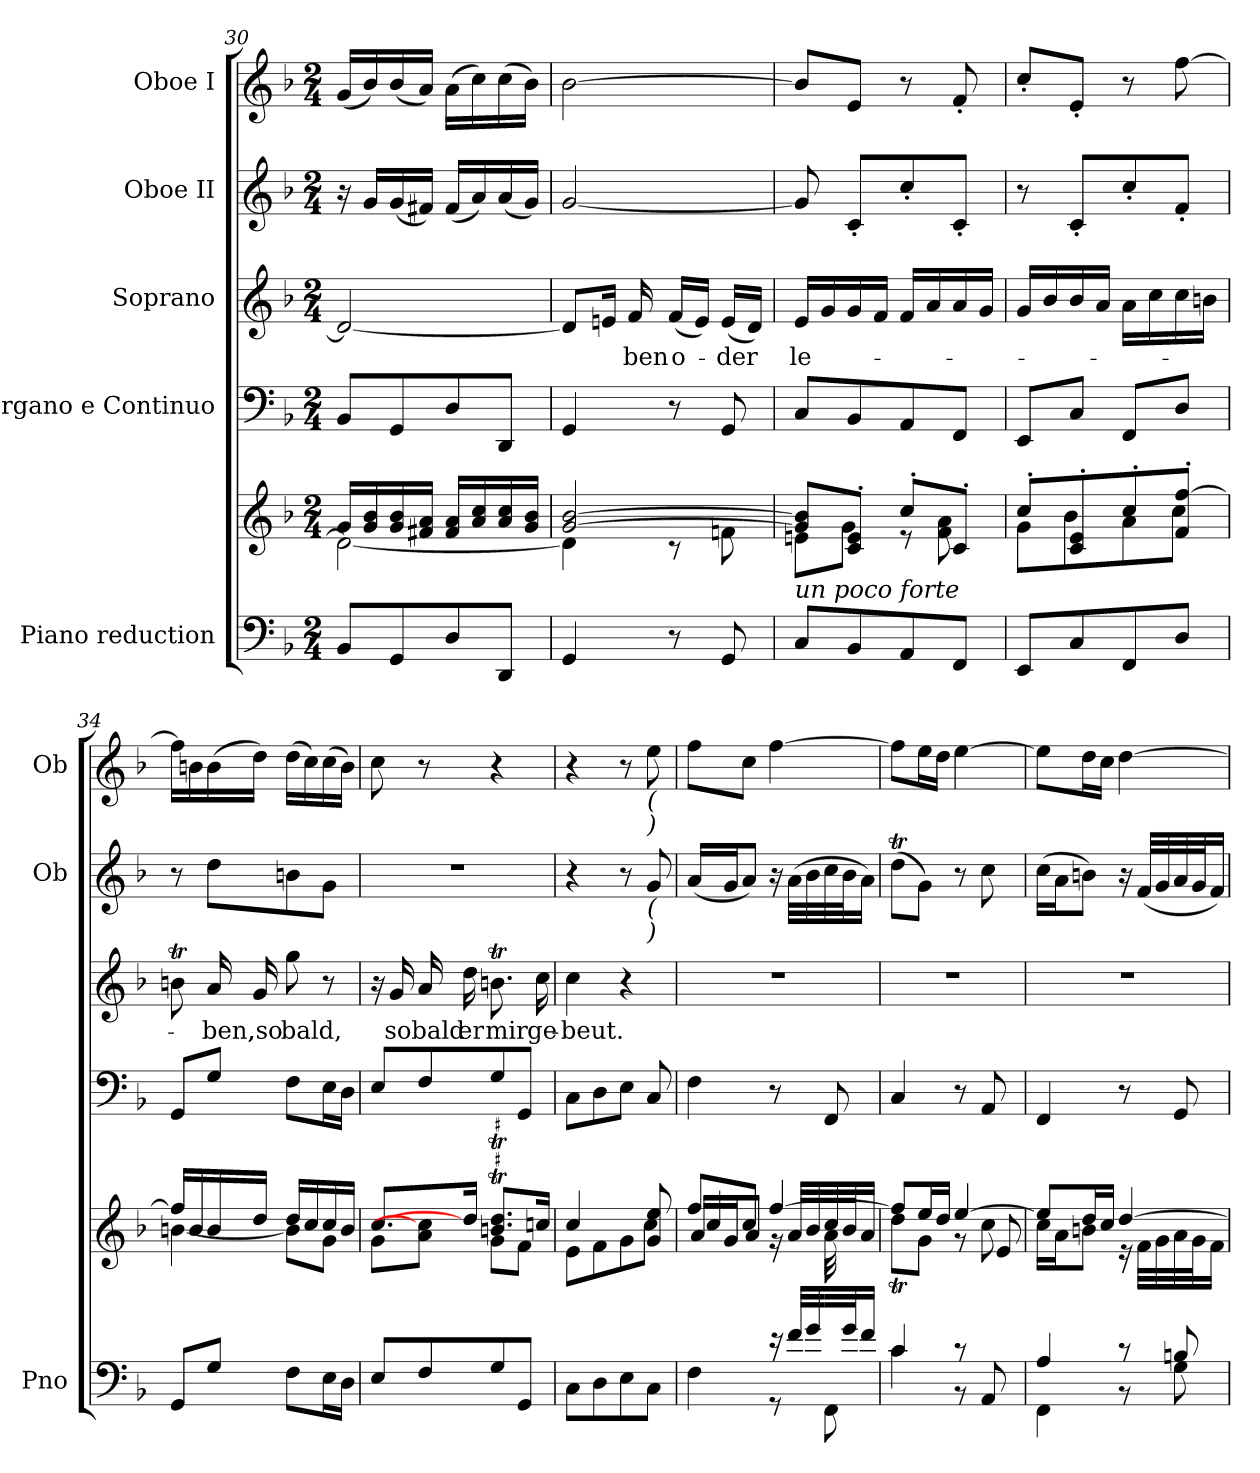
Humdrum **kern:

**kern	**kern	**kern	**kern	**text	**kern	**kern
*part5	*part5	*part4	*part3	*part3	*part2	*part1
*staff6	*staff5	*staff4	*staff3	*staff3	*staff2	*staff1
*I"Piano reduction	*	*I"Organo e Continuo	*I"Soprano	*	*I"Oboe II	*I"Oboe I
*I'Pno	*	*	*	*	*I'Ob	*I'Ob
*clefF4	*clefG2	*clefF4	*clefG2	*	*clefG2	*clefG2
*k[b-]	*k[b-]	*k[b-]	*k[b-]	*	*k[b-]	*k[b-]
*M2/4	*M2/4	*M2/4	*M2/4	*	*M2/4	*M2/4
=30	=30	=30	=30	=30	=30	=30
*	*^	*	*	*	*	*
8BB-/L	16g/LL	2d\_	8BB-/L	2d/_	.	16r	(16g/LL
.	16g/ 16b-/	.	.	.	.	16g/LL	16b-/)
8GG/	16g/ 16b-/	.	8GG/	.	.	(16g/	(16b-/
.	16f#X/ 16a/JJ	.	.	.	.	16f#X/JJ)	16a/JJ)
8D/	16f#/ 16a/LL	.	8D/	.	.	(16f#/LL	(16a\LL
.	16a/ 16cc/	.	.	.	.	16a/)	16cc\)
8DD/J	16a/ 16cc/	.	8DD/J	.	.	(16a/	(16cc\
.	16g/ 16b-/JJ	.	.	.	.	16g/JJ)	16b-\JJ)
=31	=31	=31	=31	=31	=31	=31	=31
4GG/	[2g/ [2b-/	4d\]	4GG/	8d/L]	.	[2g/	[2b-\
.	.	.	.	16en/Jk	.	.	.
!	!	!	!	!	!LO:LY:b	!	!
.	.	.	.	16f/	-ben	.	.
!	!	!	!	!	!LO:LY:b	!	!
8r	.	8r	8r	(16f/LL	o-	.	.
.	.	.	.	16e/JJ)	.	.	.
!	!	!	!	!	!LO:LY:b	!	!
8GG/	.	8fn\	8GG/	(16e/LL	-der	.	.
.	.	.	.	16d/JJ)	.	.	.
=32	=32	=32	=32	=32	=32	=32	=32
!	!LO:TX:b:i:t=un poco forte	!	!	!	!	!	!
!	!	!	!	!	!LO:LY:b	!	!
8C/L	8g/] 8b-/]L	8en\L	8C/L	16e/LL	le-	8g/]	8b-/L]
.	.	.	.	16g/	.	.	.
8BB-/	8c/' 8e/'J	8g\J	8BB-/	16g/	.	8c'/L	8e/J
.	.	.	.	16f/JJ	.	.	.
8AA/	8cc'/L	8r	8AA/	16f/LL	.	8cc'/	8r
.	.	.	.	16a/	.	.	.
8FF/J	8c'/J	8f\ 8a\	8FF/J	16a/	.	8c'/J	8f'/
.	.	.	.	16g/JJ	.	.	.
=33	=33	=33	=33	=33	=33	=33	=33
8EE/L	8cc'/L	8g\L	8EE/L	16g/LL	.	8r	8cc'/L
.	.	.	.	16b-/	.	.	.
8C/	8c/' 8e/'	8b-\	8C/J	16b-/	.	8c'/L	8e'/J
.	.	.	.	16a/JJ	.	.	.
8FF/	8cc'/	8a\	8FF/L	16a\LL	.	8cc'/	8r
.	.	.	.	16cc\	.	.	.
8D/J	8f/' [8ff/'J	8cc\J	8D/J	16cc\	.	8f'/J	[8ff\
.	.	.	.	16bn\JJ	.	.	.
!!LO:LB:g=z
=34	=34	=34	=34	=34	=34	=34	=34
8GG/L	16ff/LL]	[4bn\	8GG/L	8bnt\	.	8r	16ff\LL]
.	16b/	.	.	.	.	.	16bn\
!	!	!	!	!	!LO:LY:b	!	!
8G/J	16b/	.	8G/J	16a/	-ben,	8dd\L	(16b\
!	!	!	!	!	!LO:LY:b	!	!
.	16dd/JJ	.	.	16g/	,so	.	16dd\JJ)
!	!	!	!	!	!LO:LY:b	!	!
8F\L	16dd/LL	8b\L]	8F\L	8gg\	bald,	8bn\	(16dd\LL
.	16cc/	.	.	.	.	.	16cc\)
16E\L	16cc/	8g\J	16E\L	8r	.	8g\J	(16cc\
16D\JJ	16b/JJ	.	16D\JJ	.	.	.	16b\JJ)
=35	=35	=35	=35	=35	=35	=35	=35
8E/L	[<8.cc/L	8g\L	8E/L	16r	.	2r	8cc\
!	!	!	!	!	!LO:LY:b	!	!
.	.	.	.	16g/	so	.	.
!	!	!	!	!	!LO:LY:b	!	!
8F/	.	8a\ 8cc\]J	8F/	16a/	bald	.	8r
!	!	!	!	!	!LO:LY:b	!	!
.	16dd/Jk	.	.	16dd\	er	.	.
!	!	!	!	!	!LO:LY:b	!	!
8G/	8.bn/T 8.dd/TL	8g\L	8G/	8.bnt\	mir	.	4r
8GG/J	.	8f\J	8GG/J	.	.	.	.
!	!	!	!	!	!LO:LY:b	!	!
.	16cc/Jk	.	.	16cc\	ge-	.	.
=36	=36	=36	=36	=36	=36	=36	=36
!	!	!	!	!	!LO:LY:b	!	!
8C\L	4cc/	8e\L	8C\L	4cc\	-beut.	4r	4r
8D\	.	8f\	8D\	.	.	.	.
8E\	8ryy	8g\	8E\J	4r	.	8r	8r
!	!	!	!	!	!	!	!LO:TX:b:i:t=(
!	!	!	!	!	!	!	!LO:TX:b:i:t=)
!	!	!	!	!	!	!LO:TX:b:i:t=(	!
!	!	!	!	!	!	!LO:TX:b:i:t=)	!
8C\J	8g/ 8ee/	8cc\J	8C/	.	.	8g/	8ee\
=37	=37	=37	=37	=37	=37	=37	=37
*^	*	*^	*	*	*	*	*
4ryy	4F\	8ff/L	16a/LL	4cc/	4F\	2r	.	(16a/LL	8ff\L
.	.	.	16g/J	.	.	.	.	16g/J	.
.	.	8cc/J	8a/J	.	.	.	.	8a/J)	8cc\J
16r	8r	[4ff/	16r	8ryy	8r	.	.	16r	[4ff\
32f/LLL	.	.	32a/LLL	.	.	.	.	(32a\LLL	.
32g/	.	.	32b-/	.	.	.	.	32b-\	.
32ryy	8FF\	.	32cc/	32a\	8FF/	.	.	32cc\	.
32g/J	.	.	32b-/J	16.ryy	.	.	.	32b-\J	.
16f/JJ	.	.	16a/JJ	.	.	.	.	16a\JJ)	.
=38	=38	=38	=38	=38	=38	=38	=38	=38	=38
4c/	4c\	8ff/L]	8ddT\L	4.ryy	4C/	2r	.	(8ddT\L	8ff\L]
.	.	16ee/L	8g\J	.	.	.	.	8g\J)	16ee\L
.	.	16dd/JJ	.	.	.	.	.	.	16dd\JJ
8r	8r	[4ee/	8r	.	8r	.	.	8r	[4ee\
8ryy	8AA/	.	8cc\	8e/	8AA/	.	.	8cc\	.
*	*	*	*v	*v	*	*	*	*	*
=39	=39	=39	=39	=39	=39	=39	=39	=39
4A/	4FF\	8ee/L]	16cc\LL	4FF/	2r	.	(16cc\LL	8ee\L]
.	.	.	16a\J	.	.	.	16a\J	.
.	.	16dd/L	8bn\J	.	.	.	8bn\J)	16dd\L
.	.	16cc/JJ	.	.	.	.	.	16cc\JJ
8r	8r	[4dd/	16r	8r	.	.	16r	[4dd\
.	.	.	32f\LLL	.	.	.	(32f/LLL	.
.	.	.	32g\	.	.	.	32g/	.
8Bn/	8G\	.	32a\	8GG/	.	.	32a/	.
.	.	.	32g\J	.	.	.	32g/J	.
.	.	.	16f\JJ	.	.	.	16f/JJ)	.
*v	*v	*	*	*	*	*	*	*
*	*v	*v	*	*	*	*	*
=	=	=	=	=	=	=
*-	*-	*-	*-	*-	*-	*-
